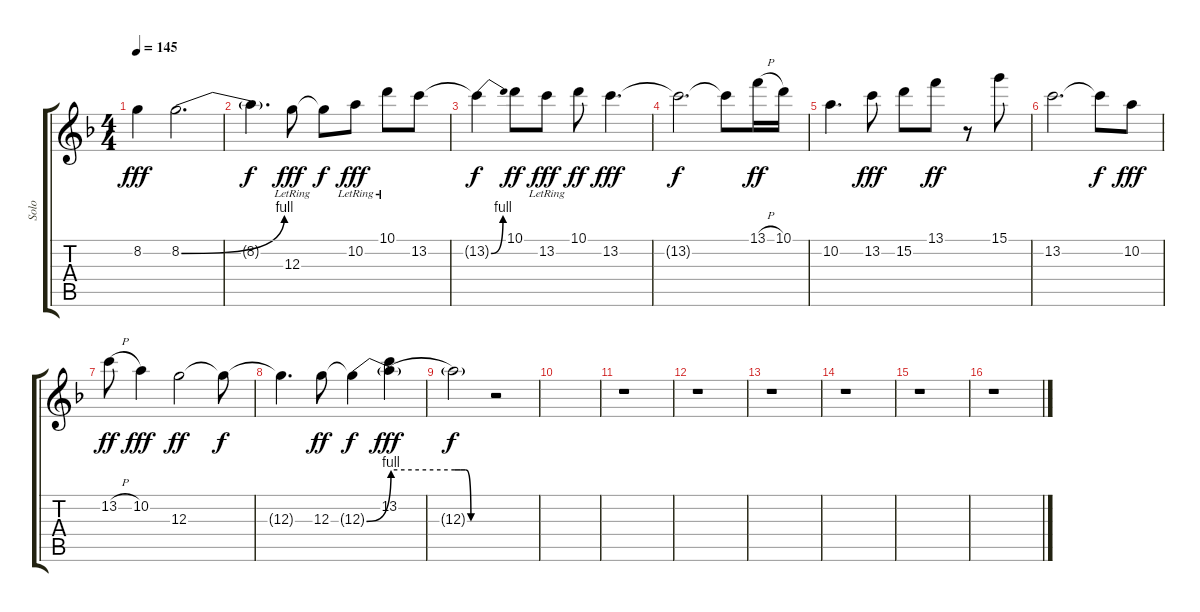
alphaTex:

\track ("Solo" "Solo") {instrument electricguitarjazz}
\staff {score tabs}
\tuning (E4 B3 G3 D3 A2 E2) {hide}
\ts (4 4)
\tempo 145
\clef g2
\ks f
8.2.4{dy fff} 8.2{be (bend 0 0 60 4)}.2{d} |
8.2{t}.4{d dy f} 12.3{lr}.8{dy fff} 12.3{t}.8{dy f} 10.2{lr}.8{dy fff} 10.1{lr}.8 13.2.8 |
13.2{be (bend 0 0 60 4) t}.4{dy f} 10.1.8{dy ff} 13.2{lr}.8{dy fff} 10.1.8{dy ff} 13.2.4{d dy fff} |
13.2{t}.2{d dy f} 13.2{t}.8 13.1{h}.16{dy ff} 10.1.16 |
10.2.4{d} 13.2.8{dy fff} 15.2.8 13.1.8{dy ff} r.8 15.1.8 |
13.2.2{d} 13.2{t}.8{dy f} 10.2.8{dy fff} |
13.2{h}.8{dy ff} 10.2.4{dy fff} 12.3.2{dy ff} 12.3{t}.8{dy f} |
12.3{t}.4{d} 12.3.8{dy ff} 12.3{be (bend 0 0 60 4) t}.4{dy f} (13.2 12.3{be (hold 0 4 60 4) t}).4{dy fff} |
12.3{be (custom 0 4 10 4 20 4 30 0 60 0) t}.2{dy f} r.2 |
|
r.1 |
r.1 |
r.1 |
r.1 |
r.1 |
r.1
